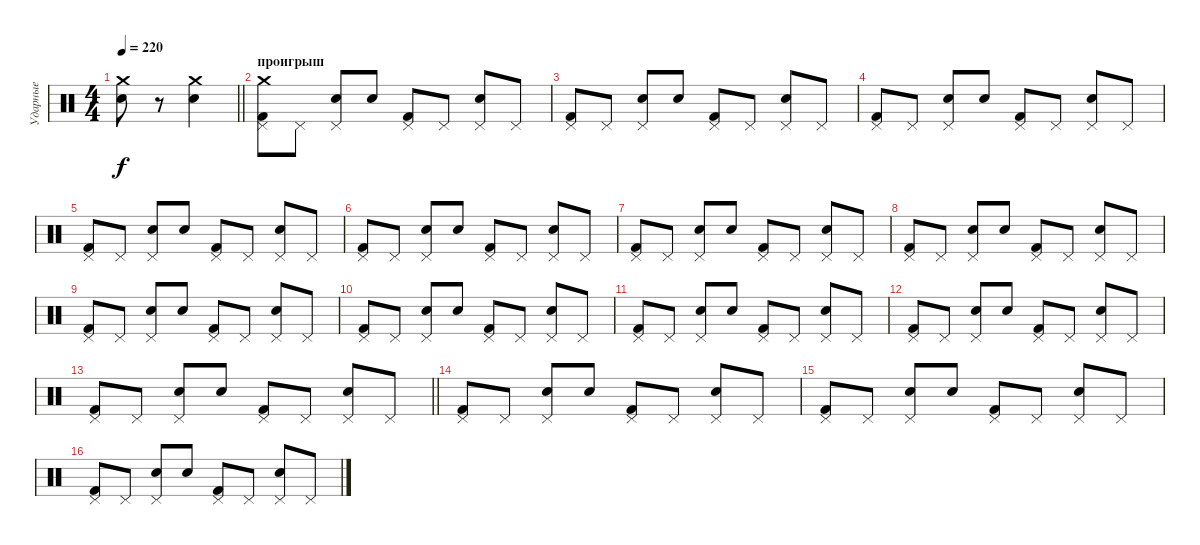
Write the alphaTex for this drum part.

\track ("Ударные" "Ударные") {instrument percussion}
\staff {score}
\articulation defaults
\ts (4 4)
\tempo 220
\clef neutral
\barLineRight lightlight
\ks c
("Crash medium (hit)" "Electric Snare (hit)").8{dy f} r.8 ("Crash medium (hit)" "Electric Snare (hit)").4 |
\section ("" "проигрыш")
("Crash medium (hit)" "Pedal Hi-Hat (hit)" "Kick (hit) 2").8 "Pedal Hi-Hat (hit)".8 ("Pedal Hi-Hat (hit)" "Electric Snare (hit)").8 "Electric Snare (hit)".8 ("Pedal Hi-Hat (hit)" "Kick (hit) 2").8 "Pedal Hi-Hat (hit)".8 ("Pedal Hi-Hat (hit)" "Electric Snare (hit)").8 "Pedal Hi-Hat (hit)".8 |
("Pedal Hi-Hat (hit)" "Kick (hit) 2").8 "Pedal Hi-Hat (hit)".8 ("Pedal Hi-Hat (hit)" "Electric Snare (hit)").8 "Electric Snare (hit)".8 ("Pedal Hi-Hat (hit)" "Kick (hit) 2").8 "Pedal Hi-Hat (hit)".8 ("Pedal Hi-Hat (hit)" "Electric Snare (hit)").8 "Pedal Hi-Hat (hit)".8 |
("Pedal Hi-Hat (hit)" "Kick (hit) 2").8 "Pedal Hi-Hat (hit)".8 ("Pedal Hi-Hat (hit)" "Electric Snare (hit)").8 "Electric Snare (hit)".8 ("Pedal Hi-Hat (hit)" "Kick (hit) 2").8 "Pedal Hi-Hat (hit)".8 ("Pedal Hi-Hat (hit)" "Electric Snare (hit)").8 "Pedal Hi-Hat (hit)".8 |
("Pedal Hi-Hat (hit)" "Kick (hit) 2").8 "Pedal Hi-Hat (hit)".8 ("Pedal Hi-Hat (hit)" "Electric Snare (hit)").8 "Electric Snare (hit)".8 ("Pedal Hi-Hat (hit)" "Kick (hit) 2").8 "Pedal Hi-Hat (hit)".8 ("Pedal Hi-Hat (hit)" "Electric Snare (hit)").8 "Pedal Hi-Hat (hit)".8 |
("Pedal Hi-Hat (hit)" "Kick (hit) 2").8 "Pedal Hi-Hat (hit)".8 ("Pedal Hi-Hat (hit)" "Electric Snare (hit)").8 "Electric Snare (hit)".8 ("Pedal Hi-Hat (hit)" "Kick (hit) 2").8 "Pedal Hi-Hat (hit)".8 ("Pedal Hi-Hat (hit)" "Electric Snare (hit)").8 "Pedal Hi-Hat (hit)".8 |
("Pedal Hi-Hat (hit)" "Kick (hit) 2").8 "Pedal Hi-Hat (hit)".8 ("Pedal Hi-Hat (hit)" "Electric Snare (hit)").8 "Electric Snare (hit)".8 ("Pedal Hi-Hat (hit)" "Kick (hit) 2").8 "Pedal Hi-Hat (hit)".8 ("Pedal Hi-Hat (hit)" "Electric Snare (hit)").8 "Pedal Hi-Hat (hit)".8 |
("Pedal Hi-Hat (hit)" "Kick (hit) 2").8 "Pedal Hi-Hat (hit)".8 ("Pedal Hi-Hat (hit)" "Electric Snare (hit)").8 "Electric Snare (hit)".8 ("Pedal Hi-Hat (hit)" "Kick (hit) 2").8 "Pedal Hi-Hat (hit)".8 ("Pedal Hi-Hat (hit)" "Electric Snare (hit)").8 "Pedal Hi-Hat (hit)".8 |
("Pedal Hi-Hat (hit)" "Kick (hit) 2").8 "Pedal Hi-Hat (hit)".8 ("Pedal Hi-Hat (hit)" "Electric Snare (hit)").8 "Electric Snare (hit)".8 ("Pedal Hi-Hat (hit)" "Kick (hit) 2").8 "Pedal Hi-Hat (hit)".8 ("Pedal Hi-Hat (hit)" "Electric Snare (hit)").8 "Pedal Hi-Hat (hit)".8 |
("Pedal Hi-Hat (hit)" "Kick (hit) 2").8 "Pedal Hi-Hat (hit)".8 ("Pedal Hi-Hat (hit)" "Electric Snare (hit)").8 "Electric Snare (hit)".8 ("Pedal Hi-Hat (hit)" "Kick (hit) 2").8 "Pedal Hi-Hat (hit)".8 ("Pedal Hi-Hat (hit)" "Electric Snare (hit)").8 "Pedal Hi-Hat (hit)".8 |
("Pedal Hi-Hat (hit)" "Kick (hit) 2").8 "Pedal Hi-Hat (hit)".8 ("Pedal Hi-Hat (hit)" "Electric Snare (hit)").8 "Electric Snare (hit)".8 ("Pedal Hi-Hat (hit)" "Kick (hit) 2").8 "Pedal Hi-Hat (hit)".8 ("Pedal Hi-Hat (hit)" "Electric Snare (hit)").8 "Pedal Hi-Hat (hit)".8 |
("Pedal Hi-Hat (hit)" "Kick (hit) 2").8 "Pedal Hi-Hat (hit)".8 ("Pedal Hi-Hat (hit)" "Electric Snare (hit)").8 "Electric Snare (hit)".8 ("Pedal Hi-Hat (hit)" "Kick (hit) 2").8 "Pedal Hi-Hat (hit)".8 ("Pedal Hi-Hat (hit)" "Electric Snare (hit)").8 "Pedal Hi-Hat (hit)".8 |
\barLineRight lightlight
("Pedal Hi-Hat (hit)" "Kick (hit) 2").8 "Pedal Hi-Hat (hit)".8 ("Pedal Hi-Hat (hit)" "Electric Snare (hit)").8 "Electric Snare (hit)".8 ("Pedal Hi-Hat (hit)" "Kick (hit) 2").8 "Pedal Hi-Hat (hit)".8 ("Pedal Hi-Hat (hit)" "Electric Snare (hit)").8 "Pedal Hi-Hat (hit)".8 |
("Pedal Hi-Hat (hit)" "Kick (hit) 2").8 "Pedal Hi-Hat (hit)".8 ("Pedal Hi-Hat (hit)" "Electric Snare (hit)").8 "Electric Snare (hit)".8 ("Pedal Hi-Hat (hit)" "Kick (hit) 2").8 "Pedal Hi-Hat (hit)".8 ("Pedal Hi-Hat (hit)" "Electric Snare (hit)").8 "Pedal Hi-Hat (hit)".8 |
("Pedal Hi-Hat (hit)" "Kick (hit) 2").8 "Pedal Hi-Hat (hit)".8 ("Pedal Hi-Hat (hit)" "Electric Snare (hit)").8 "Electric Snare (hit)".8 ("Pedal Hi-Hat (hit)" "Kick (hit) 2").8 "Pedal Hi-Hat (hit)".8 ("Pedal Hi-Hat (hit)" "Electric Snare (hit)").8 "Pedal Hi-Hat (hit)".8 |
("Pedal Hi-Hat (hit)" "Kick (hit) 2").8 "Pedal Hi-Hat (hit)".8 ("Pedal Hi-Hat (hit)" "Electric Snare (hit)").8 "Electric Snare (hit)".8 ("Pedal Hi-Hat (hit)" "Kick (hit) 2").8 "Pedal Hi-Hat (hit)".8 ("Pedal Hi-Hat (hit)" "Electric Snare (hit)").8 "Pedal Hi-Hat (hit)".8
